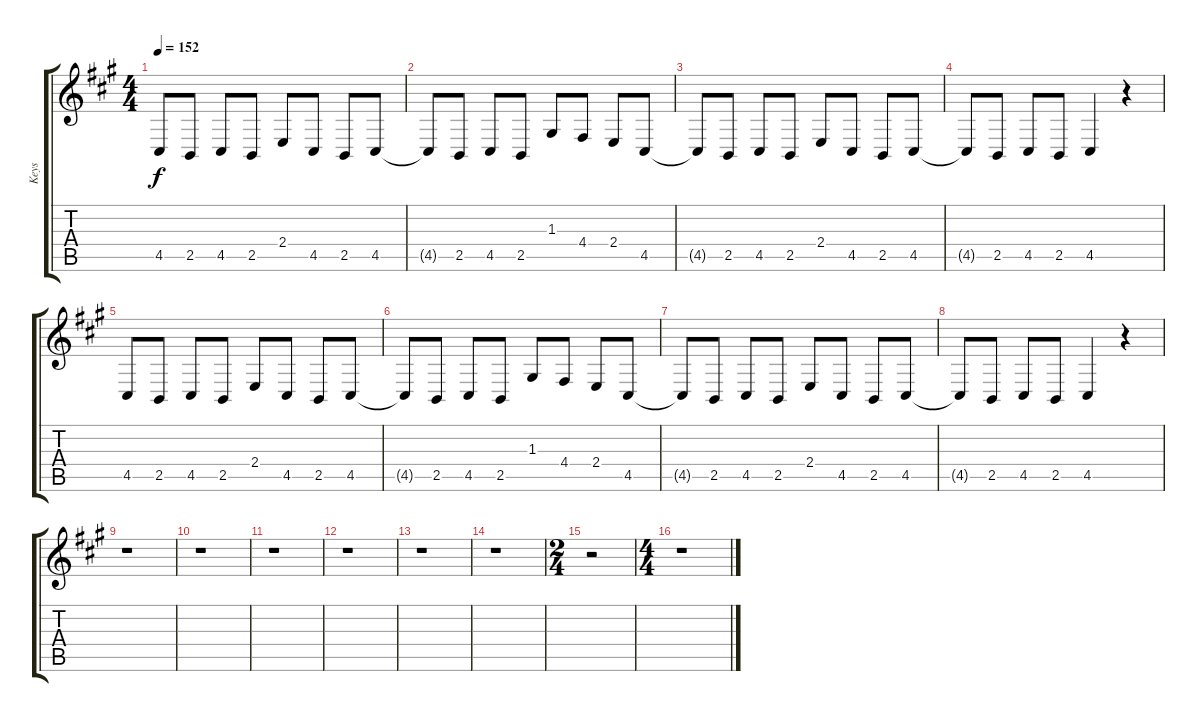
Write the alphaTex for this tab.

\track ("Keys" "Keys") {instrument churchorgan}
\staff {score tabs}
\tuning (E4 B3 G3 D3 A2 E2) {hide}
\ts (4 4)
\tempo 152
\clef g2
\ks f#minor
4.5.8{dy f} 2.5.8 4.5.8 2.5.8 2.4.8 4.5.8 2.5.8 4.5.8 |
4.5{t}.8 2.5.8 4.5.8 2.5.8 1.3.8 4.4.8 2.4.8 4.5.8 |
4.5{t}.8 2.5.8 4.5.8 2.5.8 2.4.8 4.5.8 2.5.8 4.5.8 |
4.5{t}.8 2.5.8 4.5.8 2.5.8 4.5.4 r.4 |
4.5.8 2.5.8 4.5.8 2.5.8 2.4.8 4.5.8 2.5.8 4.5.8 |
4.5{t}.8 2.5.8 4.5.8 2.5.8 1.3.8 4.4.8 2.4.8 4.5.8 |
4.5{t}.8 2.5.8 4.5.8 2.5.8 2.4.8 4.5.8 2.5.8 4.5.8 |
4.5{t}.8 2.5.8 4.5.8 2.5.8 4.5.4 r.4 |
r.1 |
r.1 |
r.1 |
r.1 |
r.1 |
r.1 |
\ts (2 4)
r.2 |
\ts (4 4)
r.1
